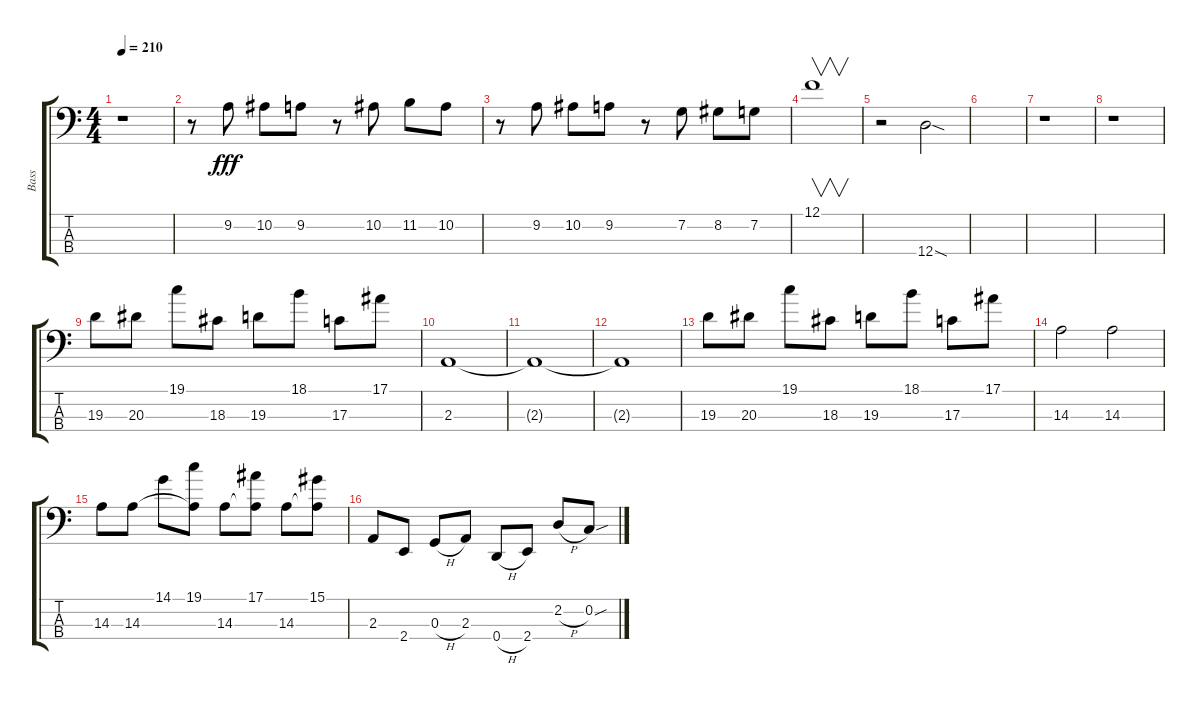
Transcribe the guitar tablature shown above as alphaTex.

\track ("Bass" "Bass") {instrument electricbassfinger}
\staff {score tabs}
\tuning (F2 C2 G1 D1) {hide}
\ts (4 4)
\tempo 210
\clef f4
\ks c
r.1{dy fff instrument electricbassfinger} |
r.8 9.2.8 10.2.8 9.2.8 r.8 10.2.8 11.2.8 10.2.8 |
r.8 9.2.8 10.2.8 9.2.8 r.8 7.2.8 8.2.8 7.2.8 |
12.1.1{v} |
r.2 12.4{sod}.2 |
|
r.1 |
r.1 |
19.3.8 20.3.8 19.1.8 18.3.8 19.3.8 18.1.8 17.3.8 17.1.8 |
2.3.1 |
2.3{t}.1 |
2.3{t}.1 |
19.3.8 20.3.8 19.1.8 18.3.8 19.3.8 18.1.8 17.3.8 17.1.8 |
14.3.2 14.3.2 |
14.3.8 14.3.8 14.1.8 (19.1 14.3{t}).8 14.3.8 (17.1 14.3{t}).8 14.3.8 (15.1 14.3{t}).8 |
2.3.8 2.4.8 0.3{h}.8 2.3.8 0.4{h}.8 2.4.8 2.2{h}.8 0.2{sou}.8
